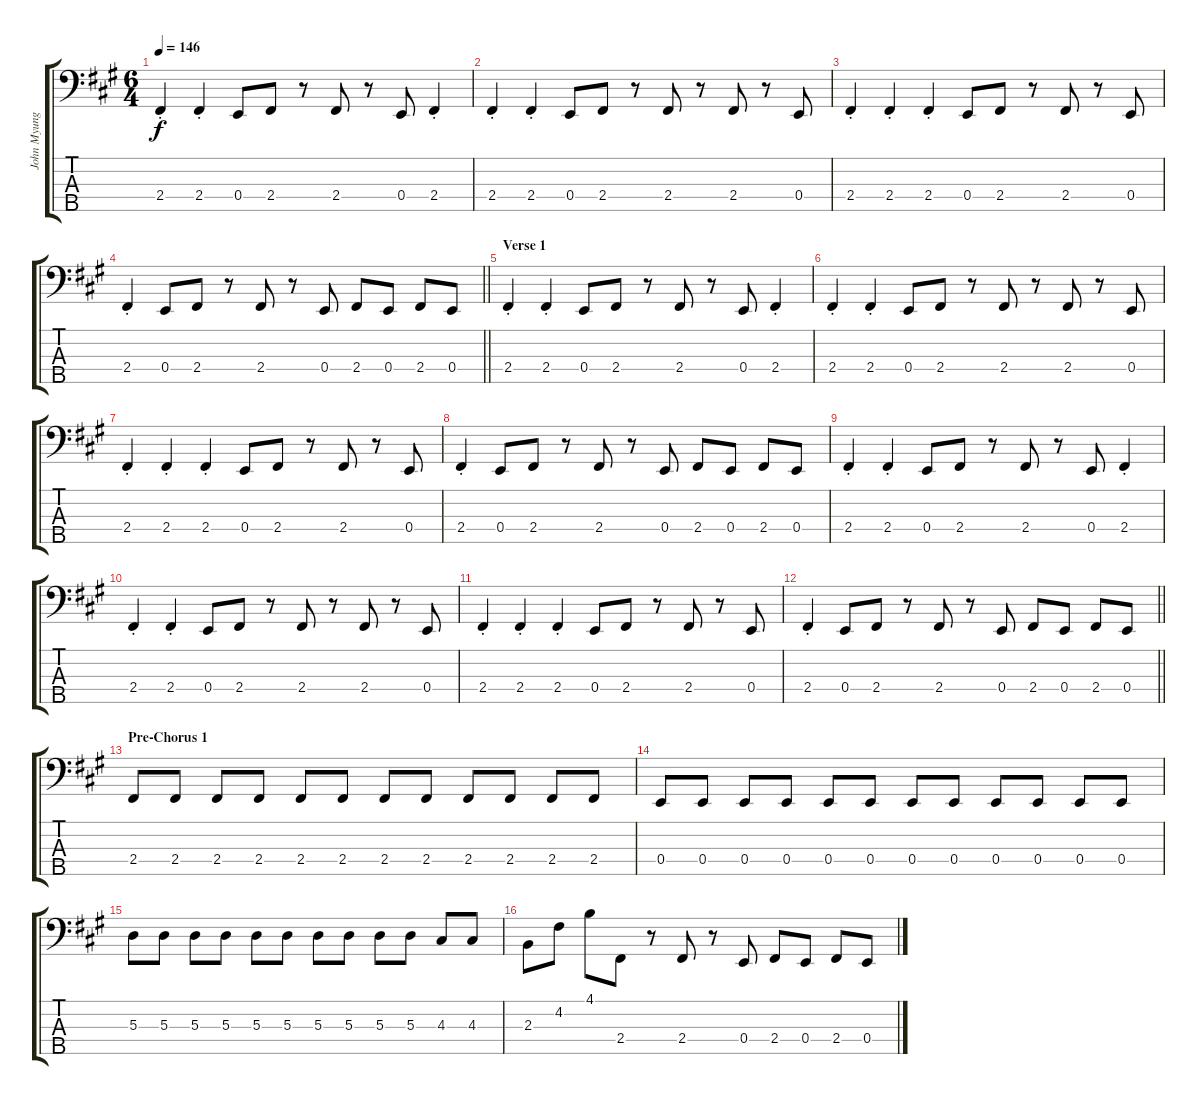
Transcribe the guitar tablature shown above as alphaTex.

\track ("John Myung Bass" "John Myung") {instrument electricbassfinger}
\staff {score tabs}
\tuning (G2 D2 A1 E1 B0) {hide}
\ts (6 4)
\tempo 146
\clef f4
\ks f#minor
2.4{st}.4{dy f} 2.4{st}.4 0.4.8 2.4.8 r.8 2.4.8 r.8 0.4.8 2.4{st}.4 |
2.4{st}.4 2.4{st}.4 0.4.8 2.4.8 r.8 2.4.8 r.8 2.4.8 r.8 0.4.8 |
2.4{st}.4 2.4{st}.4 2.4{st}.4 0.4.8 2.4.8 r.8 2.4.8 r.8 0.4.8 |
\barLineRight lightlight
2.4{st}.4 0.4.8 2.4.8 r.8 2.4.8 r.8 0.4.8 2.4.8 0.4.8 2.4.8 0.4.8 |
\section ("" "Verse 1")
2.4{st}.4 2.4{st}.4 0.4.8 2.4.8 r.8 2.4.8 r.8 0.4.8 2.4{st}.4 |
2.4{st}.4 2.4{st}.4 0.4.8 2.4.8 r.8 2.4.8 r.8 2.4.8 r.8 0.4.8 |
2.4{st}.4 2.4{st}.4 2.4{st}.4 0.4.8 2.4.8 r.8 2.4.8 r.8 0.4.8 |
2.4{st}.4 0.4.8 2.4.8 r.8 2.4.8 r.8 0.4.8 2.4.8 0.4.8 2.4.8 0.4.8 |
2.4{st}.4 2.4{st}.4 0.4.8 2.4.8 r.8 2.4.8 r.8 0.4.8 2.4{st}.4 |
2.4{st}.4 2.4{st}.4 0.4.8 2.4.8 r.8 2.4.8 r.8 2.4.8 r.8 0.4.8 |
2.4{st}.4 2.4{st}.4 2.4{st}.4 0.4.8 2.4.8 r.8 2.4.8 r.8 0.4.8 |
\barLineRight lightlight
2.4{st}.4 0.4.8 2.4.8 r.8 2.4.8 r.8 0.4.8 2.4.8 0.4.8 2.4.8 0.4.8 |
\section ("" "Pre-Chorus 1")
2.4.8 2.4.8 2.4.8 2.4.8 2.4.8 2.4.8 2.4.8 2.4.8 2.4.8 2.4.8 2.4.8 2.4.8 |
0.4.8 0.4.8 0.4.8 0.4.8 0.4.8 0.4.8 0.4.8 0.4.8 0.4.8 0.4.8 0.4.8 0.4.8 |
5.3.8 5.3.8 5.3.8 5.3.8 5.3.8 5.3.8 5.3.8 5.3.8 5.3.8 5.3.8 4.3.8 4.3.8 |
2.3.8 4.2.8 4.1.8 2.4.8 r.8 2.4.8 r.8 0.4.8 2.4.8 0.4.8 2.4.8 0.4.8
